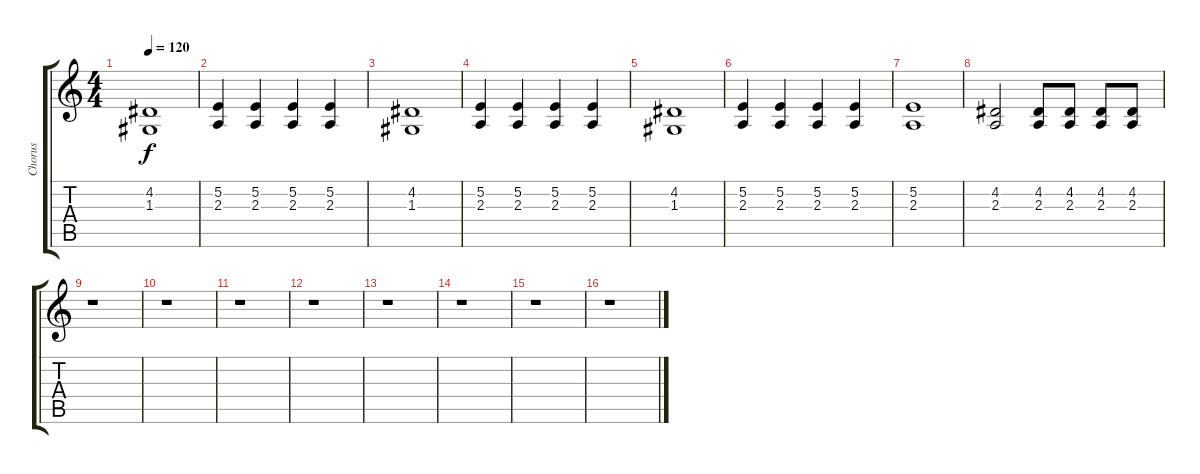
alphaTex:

\track ("Chorus" "Chorus") {instrument choiraahs}
\staff {score tabs}
\tuning (E4 B3 G3 D3 A2 E2) {hide}
\ts (4 4)
\tempo 120
\clef g2
\ks c
(4.2 1.3).1{dy f} |
(5.2 2.3).4 (5.2 2.3).4 (5.2 2.3).4 (5.2 2.3).4 |
(4.2 1.3).1 |
(5.2 2.3).4 (5.2 2.3).4 (5.2 2.3).4 (5.2 2.3).4 |
(4.2 1.3).1 |
(5.2 2.3).4 (5.2 2.3).4 (5.2 2.3).4 (5.2 2.3).4 |
(5.2 2.3).1 |
(4.2 2.3).2 (4.2 2.3).8 (4.2 2.3).8 (4.2 2.3).8 (4.2 2.3).8 |
r.1 |
r.1 |
r.1 |
r.1 |
r.1 |
r.1 |
r.1 |
r.1
